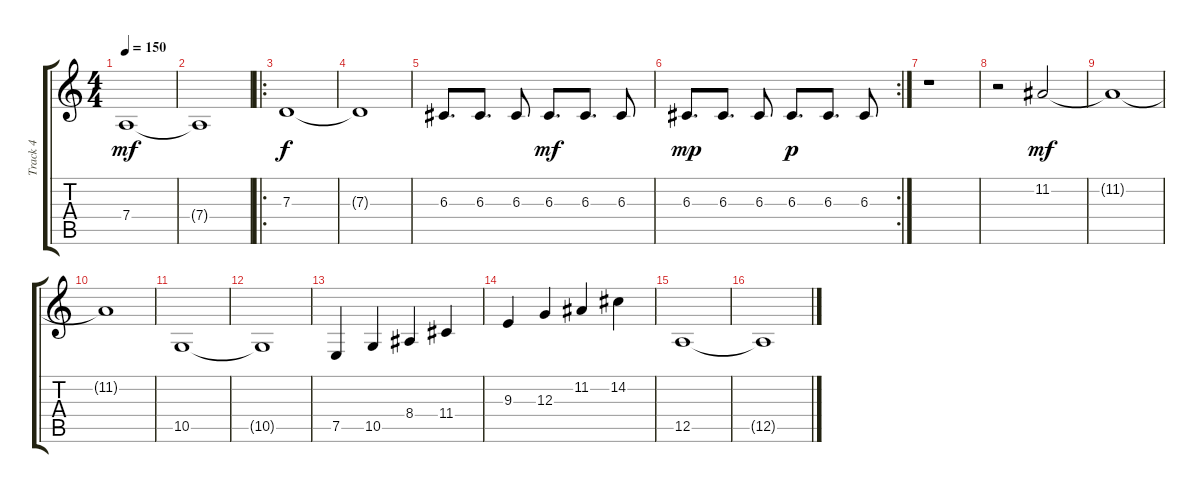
\track ("Track 4" "Track 4") {instrument viola}
\staff {score tabs}
\tuning (E4 B3 G3 D3 A2 E2) {hide}
\ts (4 4)
\tempo 150
\clef g2
\ks c
7.4.1{dy mf} |
7.4{t}.1 |
\ro
7.3.1{dy f} |
7.3{t}.1 |
6.3.8{d} 6.3.8{d} 6.3.8 6.3.8{d dy mf} 6.3.8{d} 6.3.8 |
\rc 2
6.3.8{d dy mp} 6.3.8{d} 6.3.8 6.3.8{d dy p} 6.3.8{d} 6.3.8 |
r.1 |
r.2 11.2.2{dy mf} |
11.2{t}.1 |
11.2{t}.1 |
10.5.1 |
10.5{t}.1 |
7.5.4 10.5.4 8.4.4 11.4.4 |
9.3.4 12.3.4 11.2.4 14.2.4 |
12.5.1 |
12.5{t}.1
